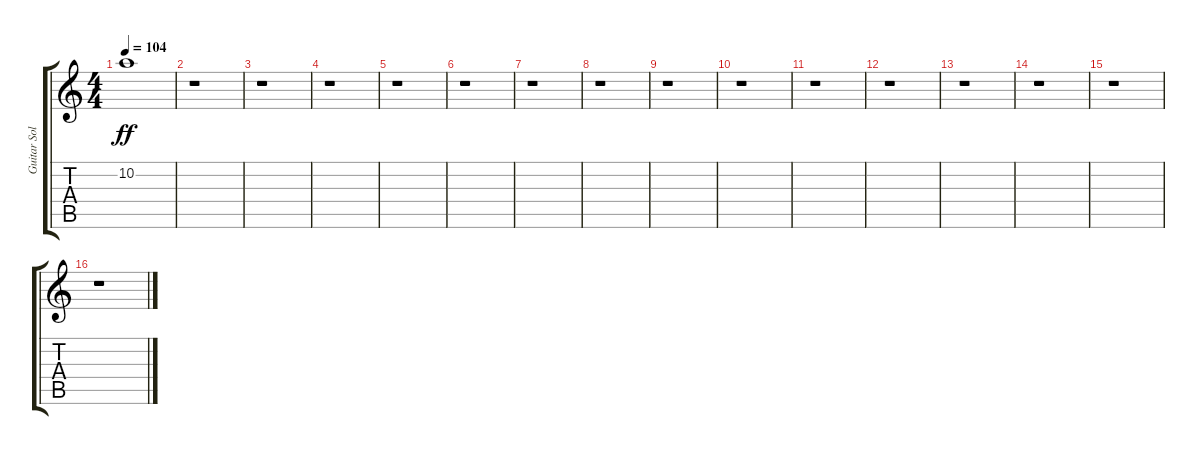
\track ("Guitar Solo" "Guitar Sol") {instrument electricguitarjazz}
\staff {score tabs}
\tuning (E4 B3 G3 D3 A2 E2) {hide}
\ts (4 4)
\tempo 104
\clef g2
\ks c
10.2.1{dy ff} |
r.1 |
r.1 |
r.1 |
r.1 |
r.1 |
r.1 |
r.1 |
r.1 |
r.1 |
r.1 |
r.1 |
r.1 |
r.1 |
r.1 |
r.1
